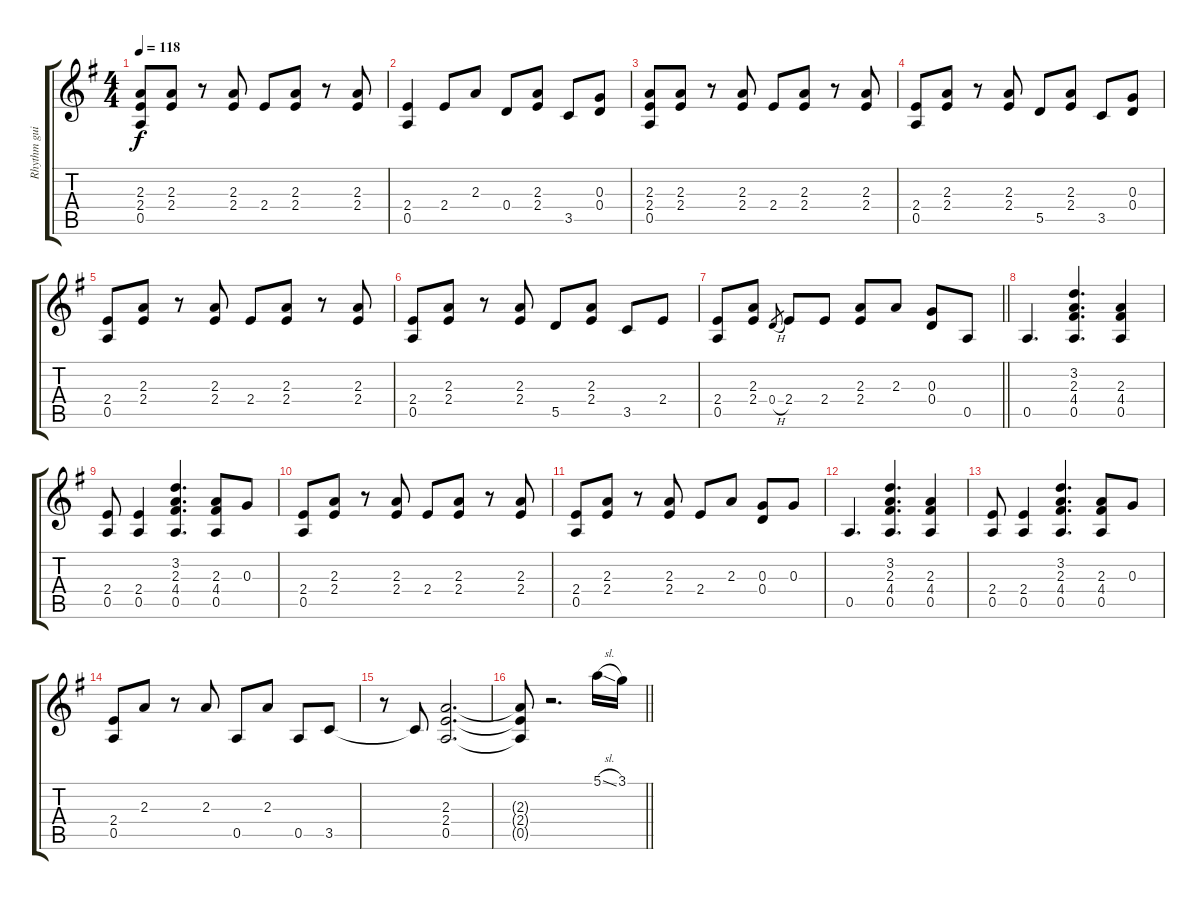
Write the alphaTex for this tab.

\track ("Rhythm guitar (w/overdrive)" "Rhythm gui") {instrument overdrivenguitar}
\staff {score tabs}
\tuning (E4 B3 G3 D3 A2 E2) {hide}
\ts (4 4)
\tempo 118
\clef g2
\ks g
(2.3 2.4 0.5).8{dy f} (2.3 2.4).8 r.8 (2.3 2.4).8 2.4.8 (2.3 2.4).8 r.8 (2.3 2.4).8 |
(2.4 0.5).4 2.4.8 2.3.8 0.4.8 (2.3 2.4).8 3.5.8 (0.3 0.4).8 |
(2.3 2.4 0.5).8 (2.3 2.4).8 r.8 (2.3 2.4).8 2.4.8 (2.3 2.4).8 r.8 (2.3 2.4).8 |
(2.4 0.5).8 (2.3 2.4).8 r.8 (2.3 2.4).8 5.5.8 (2.3 2.4).8 3.5.8 (0.3 0.4).8 |
(2.4 0.5).8 (2.3 2.4).8 r.8 (2.3 2.4).8 2.4.8 (2.3 2.4).8 r.8 (2.3 2.4).8 |
(2.4 0.5).8 (2.3 2.4).8 r.8 (2.3 2.4).8 5.5.8 (2.3 2.4).8 3.5.8 2.4.8 |
\barLineRight lightlight
(2.4 0.5).8 (2.3 2.4).8 0.4{h}.8{gr} 2.4.8 2.4.8 (2.3 2.4).8 2.3.8 (0.3 0.4).8 0.5.8 |
0.5.4{d} (3.2 2.3 4.4 0.5).4{d} (2.3 4.4 0.5).4 |
(2.4 0.5).8 (2.4 0.5).4 (3.2 2.3 4.4 0.5).4{d} (2.3 4.4 0.5).8 0.3.8 |
(2.4 0.5).8 (2.3 2.4).8 r.8 (2.3 2.4).8 2.4.8 (2.3 2.4).8 r.8 (2.3 2.4).8 |
(2.4 0.5).8 (2.3 2.4).8 r.8 (2.3 2.4).8 2.4.8 2.3.8 (0.3 0.4).8 0.3.8 |
0.5.4{d} (3.2 2.3 4.4 0.5).4{d} (2.3 4.4 0.5).4 |
(2.4 0.5).8 (2.4 0.5).4 (3.2 2.3 4.4 0.5).4{d} (2.3 4.4 0.5).8 0.3.8 |
(2.4 0.5).8 2.3.8 r.8 2.3.8 0.5.8 2.3.8 0.5.8 3.5.8 |
r.8 3.5{t}.8 (2.3 2.4 0.5).2{d} |
\barLineRight lightlight
(2.3{t} 2.4{t} 0.5{t}).8 r.2{d} 5.1{sl}.16 3.1.16
